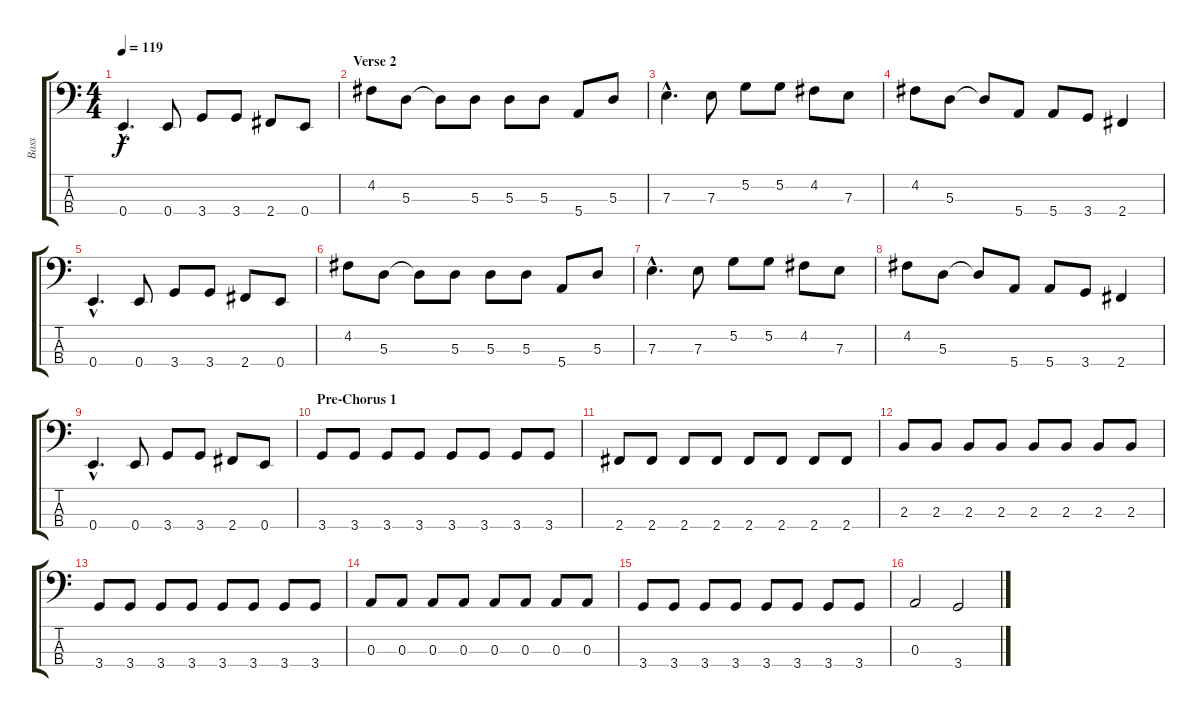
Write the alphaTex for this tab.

\track ("Bass" "Bass") {instrument electricbassfinger}
\staff {score tabs}
\tuning (G2 D2 A1 E1) {hide}
\ts (4 4)
\tempo 119
\clef f4
\ks c
0.4{hac}.4{d dy f} 0.4.8 3.4.8 3.4.8 2.4.8 0.4.8 |
\section ("" "Verse 2")
4.2.8 5.3.8 5.3{t}.8 5.3.8 5.3.8 5.3.8 5.4.8 5.3.8 |
7.3{hac}.4{d} 7.3.8 5.2.8 5.2.8 4.2.8 7.3.8 |
4.2.8 5.3.8 5.3{t}.8 5.4.8 5.4.8 3.4.8 2.4.4 |
0.4{hac}.4{d} 0.4.8 3.4.8 3.4.8 2.4.8 0.4.8 |
4.2.8 5.3.8 5.3{t}.8 5.3.8 5.3.8 5.3.8 5.4.8 5.3.8 |
7.3{hac}.4{d} 7.3.8 5.2.8 5.2.8 4.2.8 7.3.8 |
4.2.8 5.3.8 5.3{t}.8 5.4.8 5.4.8 3.4.8 2.4.4 |
0.4{hac}.4{d} 0.4.8 3.4.8 3.4.8 2.4.8 0.4.8 |
\section ("" "Pre-Chorus 1")
3.4.8 3.4.8 3.4.8 3.4.8 3.4.8 3.4.8 3.4.8 3.4.8 |
2.4.8 2.4.8 2.4.8 2.4.8 2.4.8 2.4.8 2.4.8 2.4.8 |
2.3.8 2.3.8 2.3.8 2.3.8 2.3.8 2.3.8 2.3.8 2.3.8 |
3.4.8 3.4.8 3.4.8 3.4.8 3.4.8 3.4.8 3.4.8 3.4.8 |
0.3.8 0.3.8 0.3.8 0.3.8 0.3.8 0.3.8 0.3.8 0.3.8 |
3.4.8 3.4.8 3.4.8 3.4.8 3.4.8 3.4.8 3.4.8 3.4.8 |
0.3.2 3.4.2
